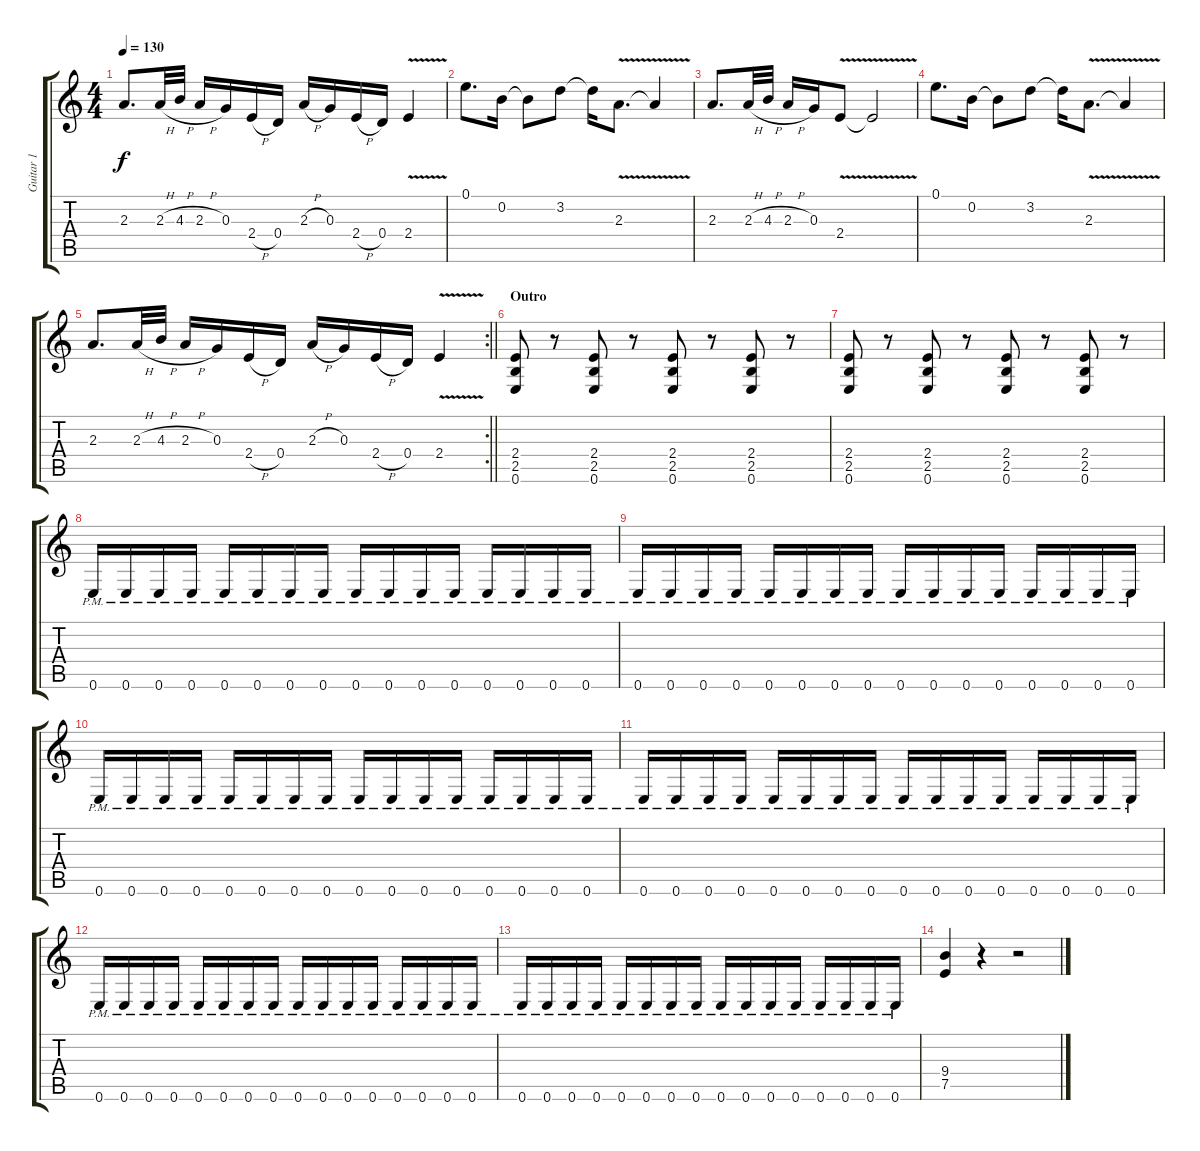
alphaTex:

\track ("Guitar 1" "Guitar 1") {instrument distortionguitar}
\staff {score tabs}
\tuning (E4 B3 G3 D3 A2 E2) {hide}
\ts (4 4)
\tempo 130
\clef g2
\ks c
2.3.8{d dy f} 2.3{h}.32 4.3{h}.32 2.3{h}.16 0.3.16 2.4{h}.16 0.4.16 2.3{h}.16 0.3.16 2.4{h}.16 0.4.16 2.4{v}.4 |
0.1.8{d} 0.2.16 0.2{t}.8 3.2.8 3.2{t}.16 2.3{v}.8{d} 2.3{t}.4 |
2.3.8{d} 2.3{h}.32 4.3{h}.32 2.3{h}.16 0.3.16 2.4{v}.8 2.4{t}.2 |
0.1.8{d} 0.2.16 0.2{t}.8 3.2.8 3.2{t}.16 2.3{v}.8{d} 2.3{t}.4 |
\rc 2
\barLineRight lightlight
2.3.8{d} 2.3{h}.32 4.3{h}.32 2.3{h}.16 0.3.16 2.4{h}.16 0.4.16 2.3{h}.16 0.3.16 2.4{h}.16 0.4.16 2.4{v}.4 |
\section ("" "Outro")
(2.4 2.5 0.6).8 r.8 (2.4 2.5 0.6).8 r.8 (2.4 2.5 0.6).8 r.8 (2.4 2.5 0.6).8 r.8 |
(2.4 2.5 0.6).8 r.8 (2.4 2.5 0.6).8 r.8 (2.4 2.5 0.6).8 r.8 (2.4 2.5 0.6).8 r.8 |
0.6{pm}.16 0.6{pm}.16 0.6{pm}.16 0.6{pm}.16 0.6{pm}.16 0.6{pm}.16 0.6{pm}.16 0.6{pm}.16 0.6{pm}.16 0.6{pm}.16 0.6{pm}.16 0.6{pm}.16 0.6{pm}.16 0.6{pm}.16 0.6{pm}.16 0.6{pm}.16 |
0.6{pm}.16 0.6{pm}.16 0.6{pm}.16 0.6{pm}.16 0.6{pm}.16 0.6{pm}.16 0.6{pm}.16 0.6{pm}.16 0.6{pm}.16 0.6{pm}.16 0.6{pm}.16 0.6{pm}.16 0.6{pm}.16 0.6{pm}.16 0.6{pm}.16 0.6{pm}.16 |
0.6{pm}.16 0.6{pm}.16 0.6{pm}.16 0.6{pm}.16 0.6{pm}.16 0.6{pm}.16 0.6{pm}.16 0.6{pm}.16 0.6{pm}.16 0.6{pm}.16 0.6{pm}.16 0.6{pm}.16 0.6{pm}.16 0.6{pm}.16 0.6{pm}.16 0.6{pm}.16 |
0.6{pm}.16 0.6{pm}.16 0.6{pm}.16 0.6{pm}.16 0.6{pm}.16 0.6{pm}.16 0.6{pm}.16 0.6{pm}.16 0.6{pm}.16 0.6{pm}.16 0.6{pm}.16 0.6{pm}.16 0.6{pm}.16 0.6{pm}.16 0.6{pm}.16 0.6{pm}.16 |
0.6{pm}.16 0.6{pm}.16 0.6{pm}.16 0.6{pm}.16 0.6{pm}.16 0.6{pm}.16 0.6{pm}.16 0.6{pm}.16 0.6{pm}.16 0.6{pm}.16 0.6{pm}.16 0.6{pm}.16 0.6{pm}.16 0.6{pm}.16 0.6{pm}.16 0.6{pm}.16 |
0.6{pm}.16 0.6{pm}.16 0.6{pm}.16 0.6{pm}.16 0.6{pm}.16 0.6{pm}.16 0.6{pm}.16 0.6{pm}.16 0.6{pm}.16 0.6{pm}.16 0.6{pm}.16 0.6{pm}.16 0.6{pm}.16 0.6{pm}.16 0.6{pm}.16 0.6{pm}.16 |
(9.4 7.5).4 r.4 r.2
